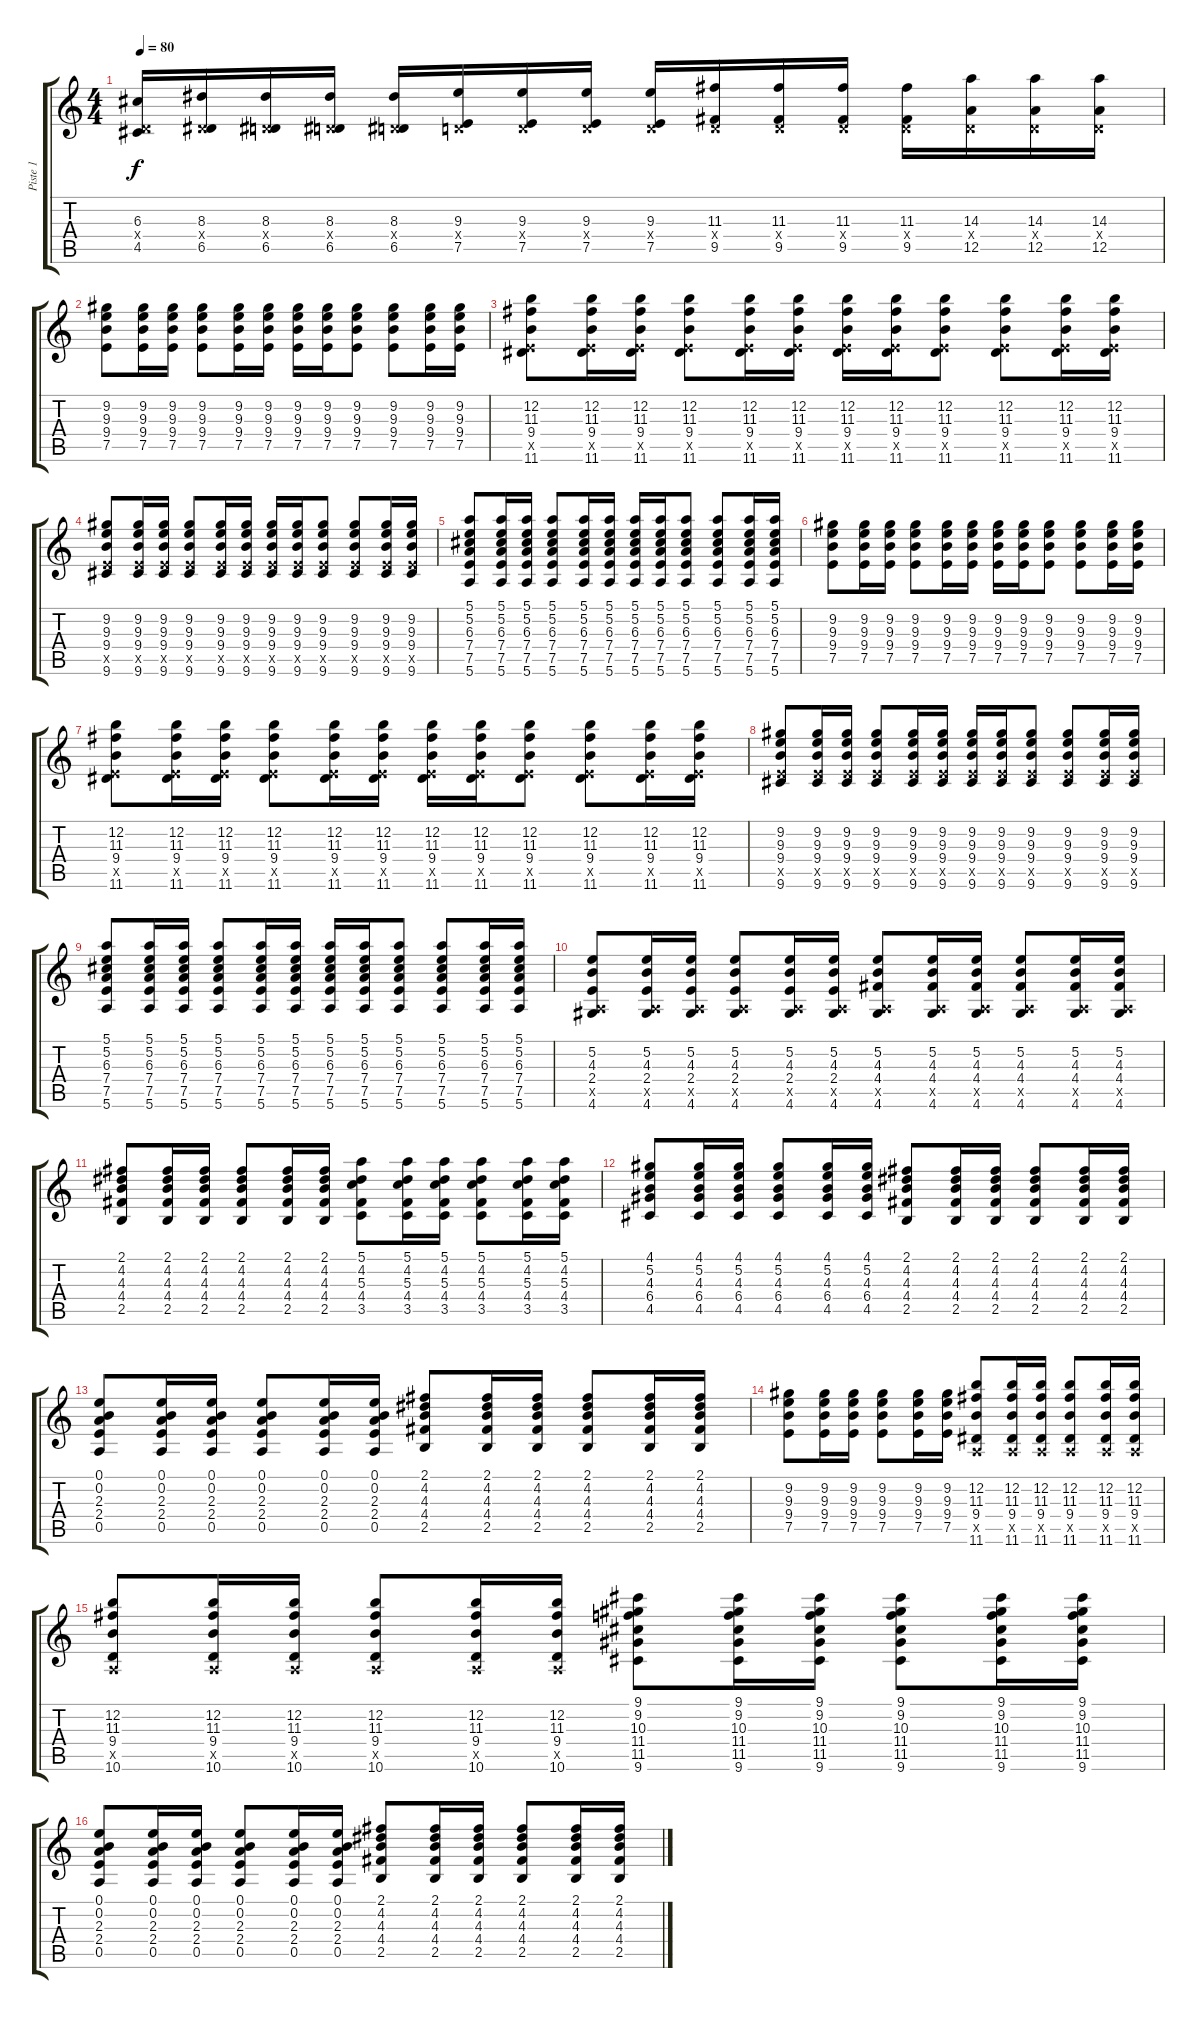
\track ("Piste 1" "Piste 1") {instrument electricguitarjazz}
\staff {score tabs}
\tuning (E4 B3 G3 D3 A2 E2) {hide}
\ts (4 4)
\tempo 80
\clef g2
\ks c
(6.3 0.4{x} 4.5).16{dy f} (8.3 0.4{x} 6.5).16 (8.3 0.4{x} 6.5).16 (8.3 0.4{x} 6.5).16 (8.3 0.4{x} 6.5).16 (9.3 0.4{x} 7.5).16 (9.3 0.4{x} 7.5).16 (9.3 0.4{x} 7.5).16 (9.3 0.4{x} 7.5).16 (11.3 0.4{x} 9.5).16 (11.3 0.4{x} 9.5).16 (11.3 0.4{x} 9.5).16 (11.3 0.4{x} 9.5).16 (14.3 0.4{x} 12.5).16 (14.3 0.4{x} 12.5).16 (14.3 0.4{x} 12.5).16 |
(9.2 9.3 9.4 7.5).8 (9.2 9.3 9.4 7.5).16 (9.2 9.3 9.4 7.5).16 (9.2 9.3 9.4 7.5).8 (9.2 9.3 9.4 7.5).16 (9.2 9.3 9.4 7.5).16 (9.2 9.3 9.4 7.5).16 (9.2 9.3 9.4 7.5).16 (9.2 9.3 9.4 7.5).8 (9.2 9.3 9.4 7.5).8 (9.2 9.3 9.4 7.5).16 (9.2 9.3 9.4 7.5).16 |
(12.2 11.3 9.4 7.5{x} 11.6).8 (12.2 11.3 9.4 7.5{x} 11.6).16 (12.2 11.3 9.4 7.5{x} 11.6).16 (12.2 11.3 9.4 7.5{x} 11.6).8 (12.2 11.3 9.4 7.5{x} 11.6).16 (12.2 11.3 9.4 7.5{x} 11.6).16 (12.2 11.3 9.4 7.5{x} 11.6).16 (12.2 11.3 9.4 7.5{x} 11.6).16 (12.2 11.3 9.4 7.5{x} 11.6).8 (12.2 11.3 9.4 7.5{x} 11.6).8 (12.2 11.3 9.4 7.5{x} 11.6).16 (12.2 11.3 9.4 7.5{x} 11.6).16 |
(9.2 9.3 9.4 7.5{x} 9.6).8 (9.2 9.3 9.4 7.5{x} 9.6).16 (9.2 9.3 9.4 7.5{x} 9.6).16 (9.2 9.3 9.4 7.5{x} 9.6).8 (9.2 9.3 9.4 7.5{x} 9.6).16 (9.2 9.3 9.4 7.5{x} 9.6).16 (9.2 9.3 9.4 7.5{x} 9.6).16 (9.2 9.3 9.4 7.5{x} 9.6).16 (9.2 9.3 9.4 7.5{x} 9.6).8 (9.2 9.3 9.4 7.5{x} 9.6).8 (9.2 9.3 9.4 7.5{x} 9.6).16 (9.2 9.3 9.4 7.5{x} 9.6).16 |
(5.1 5.2 6.3 7.4 7.5 5.6).8 (5.1 5.2 6.3 7.4 7.5 5.6).16 (5.1 5.2 6.3 7.4 7.5 5.6).16 (5.1 5.2 6.3 7.4 7.5 5.6).8 (5.1 5.2 6.3 7.4 7.5 5.6).16 (5.1 5.2 6.3 7.4 7.5 5.6).16 (5.1 5.2 6.3 7.4 7.5 5.6).16 (5.1 5.2 6.3 7.4 7.5 5.6).16 (5.1 5.2 6.3 7.4 7.5 5.6).8 (5.1 5.2 6.3 7.4 7.5 5.6).8 (5.1 5.2 6.3 7.4 7.5 5.6).16 (5.1 5.2 6.3 7.4 7.5 5.6).16 |
(9.2 9.3 9.4 7.5).8 (9.2 9.3 9.4 7.5).16 (9.2 9.3 9.4 7.5).16 (9.2 9.3 9.4 7.5).8 (9.2 9.3 9.4 7.5).16 (9.2 9.3 9.4 7.5).16 (9.2 9.3 9.4 7.5).16 (9.2 9.3 9.4 7.5).16 (9.2 9.3 9.4 7.5).8 (9.2 9.3 9.4 7.5).8 (9.2 9.3 9.4 7.5).16 (9.2 9.3 9.4 7.5).16 |
(12.2 11.3 9.4 7.5{x} 11.6).8 (12.2 11.3 9.4 7.5{x} 11.6).16 (12.2 11.3 9.4 7.5{x} 11.6).16 (12.2 11.3 9.4 7.5{x} 11.6).8 (12.2 11.3 9.4 7.5{x} 11.6).16 (12.2 11.3 9.4 7.5{x} 11.6).16 (12.2 11.3 9.4 7.5{x} 11.6).16 (12.2 11.3 9.4 7.5{x} 11.6).16 (12.2 11.3 9.4 7.5{x} 11.6).8 (12.2 11.3 9.4 7.5{x} 11.6).8 (12.2 11.3 9.4 7.5{x} 11.6).16 (12.2 11.3 9.4 7.5{x} 11.6).16 |
(9.2 9.3 9.4 7.5{x} 9.6).8 (9.2 9.3 9.4 7.5{x} 9.6).16 (9.2 9.3 9.4 7.5{x} 9.6).16 (9.2 9.3 9.4 7.5{x} 9.6).8 (9.2 9.3 9.4 7.5{x} 9.6).16 (9.2 9.3 9.4 7.5{x} 9.6).16 (9.2 9.3 9.4 7.5{x} 9.6).16 (9.2 9.3 9.4 7.5{x} 9.6).16 (9.2 9.3 9.4 7.5{x} 9.6).8 (9.2 9.3 9.4 7.5{x} 9.6).8 (9.2 9.3 9.4 7.5{x} 9.6).16 (9.2 9.3 9.4 7.5{x} 9.6).16 |
(5.1 5.2 6.3 7.4 7.5 5.6).8 (5.1 5.2 6.3 7.4 7.5 5.6).16 (5.1 5.2 6.3 7.4 7.5 5.6).16 (5.1 5.2 6.3 7.4 7.5 5.6).8 (5.1 5.2 6.3 7.4 7.5 5.6).16 (5.1 5.2 6.3 7.4 7.5 5.6).16 (5.1 5.2 6.3 7.4 7.5 5.6).16 (5.1 5.2 6.3 7.4 7.5 5.6).16 (5.1 5.2 6.3 7.4 7.5 5.6).8 (5.1 5.2 6.3 7.4 7.5 5.6).8 (5.1 5.2 6.3 7.4 7.5 5.6).16 (5.1 5.2 6.3 7.4 7.5 5.6).16 |
(5.2 4.3 2.4 0.5{x} 4.6).8 (5.2 4.3 2.4 0.5{x} 4.6).16 (5.2 4.3 2.4 0.5{x} 4.6).16 (5.2 4.3 2.4 0.5{x} 4.6).8 (5.2 4.3 2.4 0.5{x} 4.6).16 (5.2 4.3 2.4 0.5{x} 4.6).16 (5.2 4.3 4.4 0.5{x} 4.6).8 (5.2 4.3 4.4 0.5{x} 4.6).16 (5.2 4.3 4.4 0.5{x} 4.6).16 (5.2 4.3 4.4 0.5{x} 4.6).8 (5.2 4.3 4.4 0.5{x} 4.6).16 (5.2 4.3 4.4 0.5{x} 4.6).16 |
(2.1 4.2 4.3 4.4 2.5).8 (2.1 4.2 4.3 4.4 2.5).16 (2.1 4.2 4.3 4.4 2.5).16 (2.1 4.2 4.3 4.4 2.5).8 (2.1 4.2 4.3 4.4 2.5).16 (2.1 4.2 4.3 4.4 2.5).16 (5.1 4.2 5.3 4.4 3.5).8 (5.1 4.2 5.3 4.4 3.5).16 (5.1 4.2 5.3 4.4 3.5).16 (5.1 4.2 5.3 4.4 3.5).8 (5.1 4.2 5.3 4.4 3.5).16 (5.1 4.2 5.3 4.4 3.5).16 |
(4.1 5.2 4.3 6.4 4.5).8 (4.1 5.2 4.3 6.4 4.5).16 (4.1 5.2 4.3 6.4 4.5).16 (4.1 5.2 4.3 6.4 4.5).8 (4.1 5.2 4.3 6.4 4.5).16 (4.1 5.2 4.3 6.4 4.5).16 (2.1 4.2 4.3 4.4 2.5).8 (2.1 4.2 4.3 4.4 2.5).16 (2.1 4.2 4.3 4.4 2.5).16 (2.1 4.2 4.3 4.4 2.5).8 (2.1 4.2 4.3 4.4 2.5).16 (2.1 4.2 4.3 4.4 2.5).16 |
(0.1 0.2 2.3 2.4 0.5).8 (0.1 0.2 2.3 2.4 0.5).16 (0.1 0.2 2.3 2.4 0.5).16 (0.1 0.2 2.3 2.4 0.5).8 (0.1 0.2 2.3 2.4 0.5).16 (0.1 0.2 2.3 2.4 0.5).16 (2.1 4.2 4.3 4.4 2.5).8 (2.1 4.2 4.3 4.4 2.5).16 (2.1 4.2 4.3 4.4 2.5).16 (2.1 4.2 4.3 4.4 2.5).8 (2.1 4.2 4.3 4.4 2.5).16 (2.1 4.2 4.3 4.4 2.5).16 |
(9.2 9.3 9.4 7.5).8 (9.2 9.3 9.4 7.5).16 (9.2 9.3 9.4 7.5).16 (9.2 9.3 9.4 7.5).8 (9.2 9.3 9.4 7.5).16 (9.2 9.3 9.4 7.5).16 (12.2 11.3 9.4 0.5{x} 11.6).8 (12.2 11.3 9.4 0.5{x} 11.6).16 (12.2 11.3 9.4 0.5{x} 11.6).16 (12.2 11.3 9.4 0.5{x} 11.6).8 (12.2 11.3 9.4 0.5{x} 11.6).16 (12.2 11.3 9.4 0.5{x} 11.6).16 |
(12.2 11.3 9.4 0.5{x} 10.6).8 (12.2 11.3 9.4 0.5{x} 10.6).16 (12.2 11.3 9.4 0.5{x} 10.6).16 (12.2 11.3 9.4 0.5{x} 10.6).8 (12.2 11.3 9.4 0.5{x} 10.6).16 (12.2 11.3 9.4 0.5{x} 10.6).16 (9.1 9.2 10.3 11.4 11.5 9.6).8 (9.1 9.2 10.3 11.4 11.5 9.6).16 (9.1 9.2 10.3 11.4 11.5 9.6).16 (9.1 9.2 10.3 11.4 11.5 9.6).8 (9.1 9.2 10.3 11.4 11.5 9.6).16 (9.1 9.2 10.3 11.4 11.5 9.6).16 |
(0.1 0.2 2.3 2.4 0.5).8 (0.1 0.2 2.3 2.4 0.5).16 (0.1 0.2 2.3 2.4 0.5).16 (0.1 0.2 2.3 2.4 0.5).8 (0.1 0.2 2.3 2.4 0.5).16 (0.1 0.2 2.3 2.4 0.5).16 (2.1 4.2 4.3 4.4 2.5).8 (2.1 4.2 4.3 4.4 2.5).16 (2.1 4.2 4.3 4.4 2.5).16 (2.1 4.2 4.3 4.4 2.5).8 (2.1 4.2 4.3 4.4 2.5).16 (2.1 4.2 4.3 4.4 2.5).16
